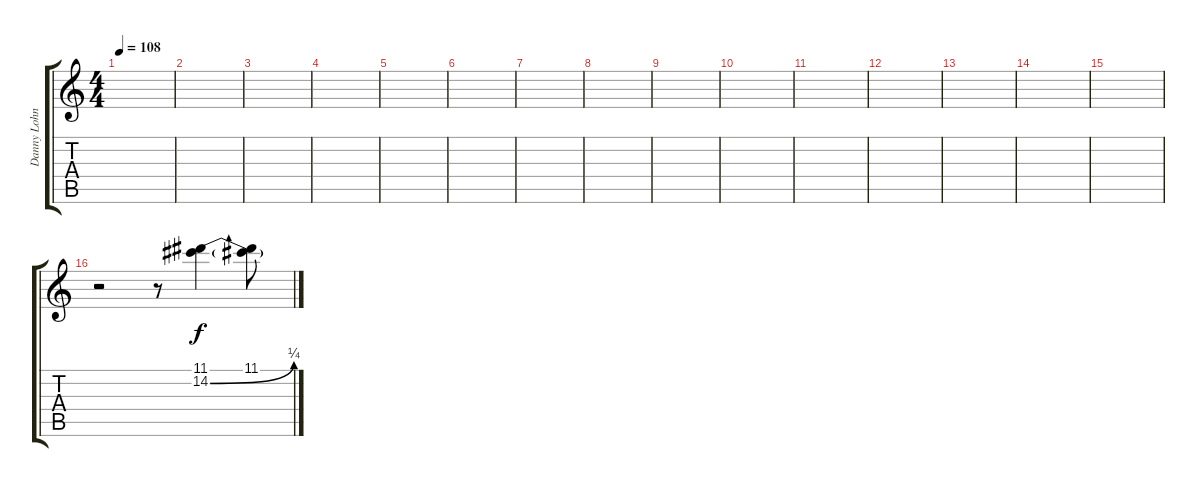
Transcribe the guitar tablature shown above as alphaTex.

\track ("Danny Lohner" "Danny Lohn") {instrument overdrivenguitar}
\staff {score tabs}
\tuning (E4 B3 G3 D3 A2 D2) {hide}
\ts (4 4)
\tempo 108
\clef g2
\ks c
|
|
|
|
|
|
|
|
|
|
|
|
|
|
|
r.2 r.8 (11.1 14.2{be (bend 0 0 60 1)}).4 (11.1 14.2{t}).8
